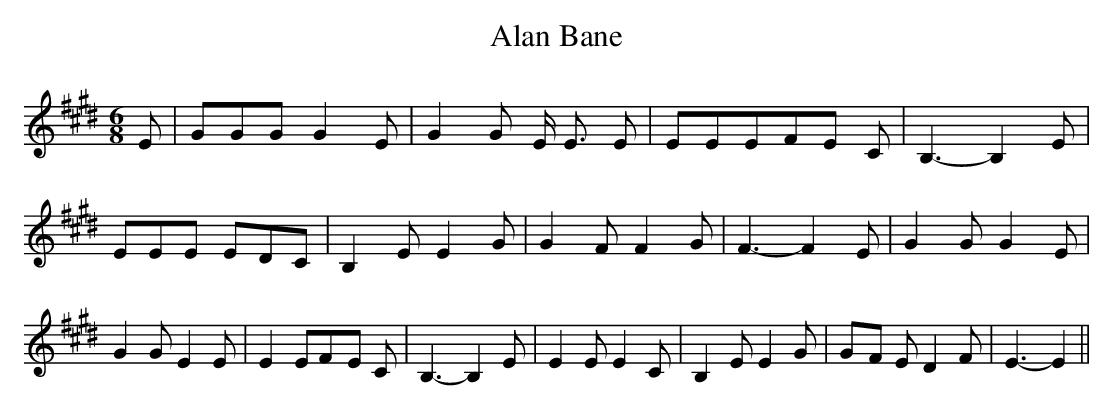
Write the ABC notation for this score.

X:1
T:Alan Bane
M:6/8
L:1/8
K:E
 E| GGG G2 E| G2 G E/2 E3/2 E| EEEF-E C| B,3- B,2 E| EEE EDC| B,2 E E2 G|\
 G2 F F2 G| F3- F2 E| G2 G G2 E| G2 G E2 E| E2 EF-E C| B,3- B,2 E|\
 E2 E E2 C| B,2 E E2 G|G-F E D2 F| E3- E2||
